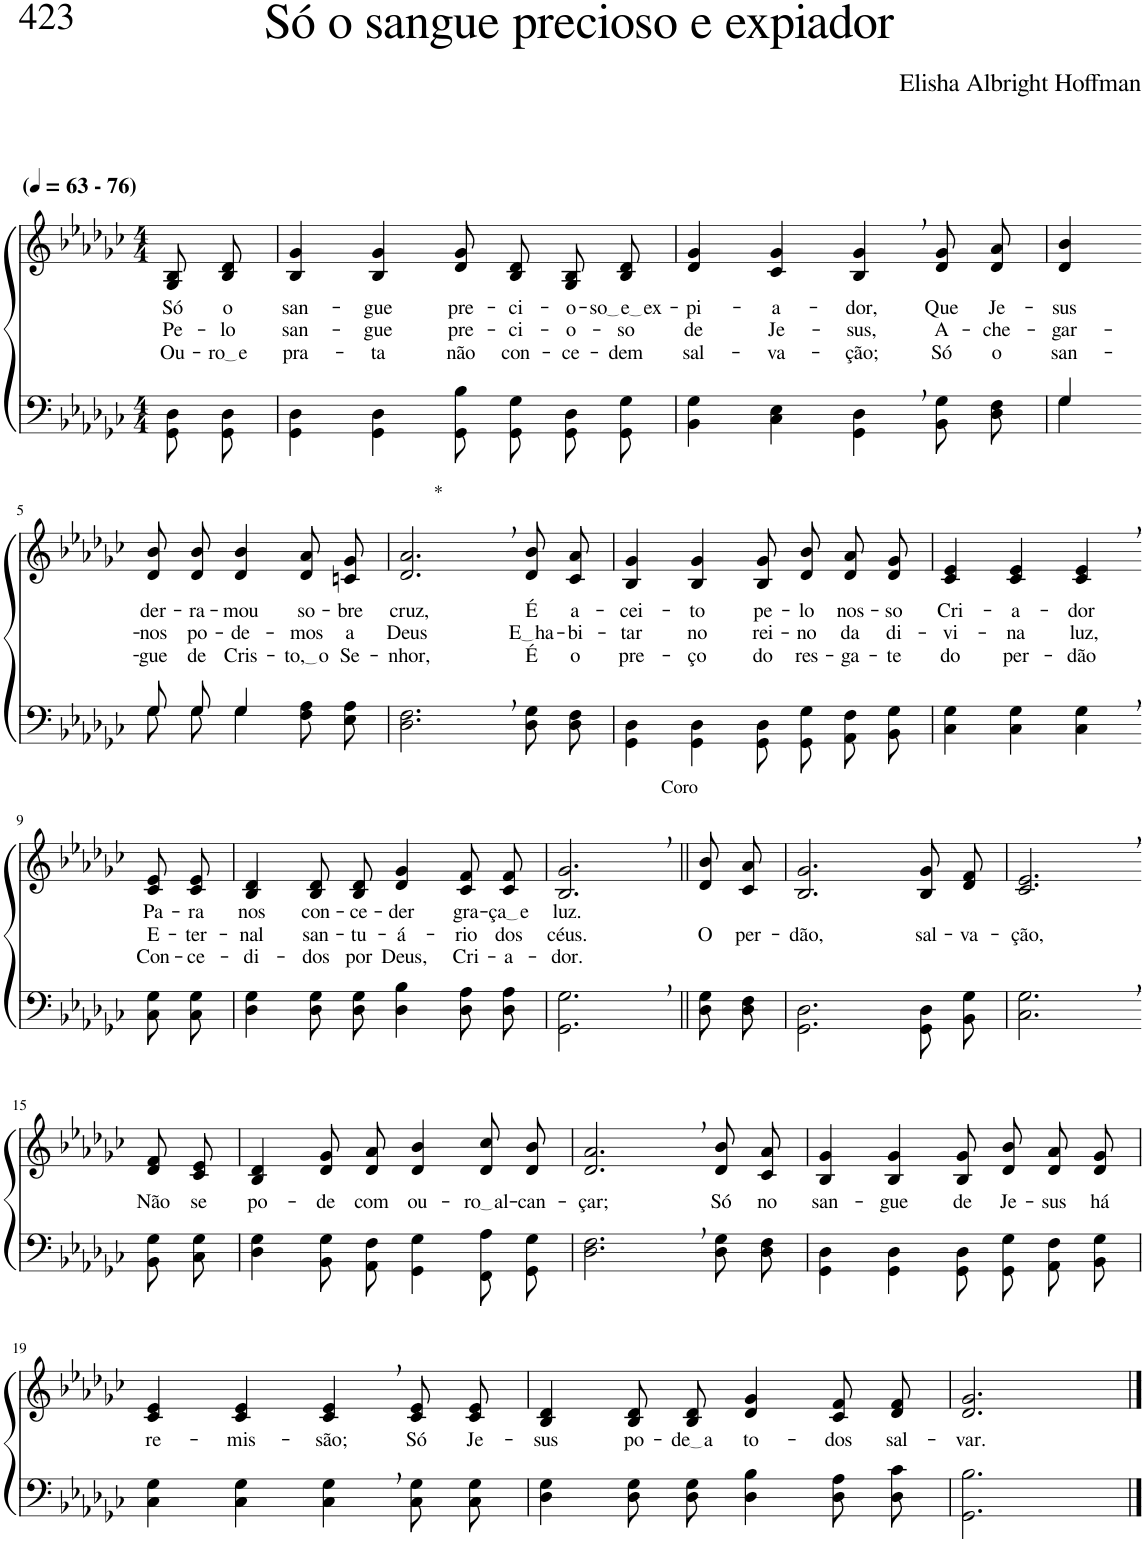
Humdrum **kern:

**kern	**kern	**text	**text	**text
*part2	*part1	*part1	*part1	*part1
*staff2	*staff1	*staff1	*staff1	*staff1
*I"Parte III e IV	*I"Parte I e II	*	*	*
*clefF4	*clefG2	*	*	*
*Trd-1c-2	*Trd-1c-2	*	*	*
*k[b-e-a-d-g-c-]	*k[b-e-a-d-g-c-]	*	*	*
*M4/4	*M4/4	*	*	*
*MM63	*MM63	*	*	*
=1	=1	=1	=1	=1
!	!LO:TX:a:B:t=(	!	!	!
!	!LO:TX:a:B:t=- 76)	!	!	!
!	!	!LO:LY:b	!LO:LY:b	!LO:LY:b
8GG-/ 8D-/L	8G-/ 8B-/L	Só	Pe-	Ou-
!	!	!LO:LY:b	!LO:LY:b	!LO:LY:b
8GG-/ 8D-/J	8B-/ 8d-/J	o	-lo	ro e
=2	=2	=2	=2	=2
!	!	!LO:LY:b	!LO:LY:b	!LO:LY:b
4GG-\ 4D-\	4B-/ 4g-/	san-	san-	pra-
!	!	!LO:LY:b	!LO:LY:b	!LO:LY:b
4GG-\ 4D-\	4B-/ 4g-/	-gue	-gue	-ta
!	!	!LO:LY:b	!LO:LY:b	!LO:LY:b
8GG-/ 8B-/L	8d-/ 8g-/L	pre-	pre-	não
!	!	!LO:LY:b	!LO:LY:b	!LO:LY:b
8GG-/ 8G-/J	8B-/ 8d-/J	-ci-	-ci-	con-
!	!	!LO:LY:b	!LO:LY:b	!LO:LY:b
8GG-/ 8D-/L	8G-/ 8B-/L	-o-	-o-	-ce-
!	!	!LO:LY:b	!LO:LY:b	!LO:LY:b
8GG-/ 8G-/J	8B-/ 8d-/J	so e ex	-so	-dem
=3	=3	=3	=3	=3
!	!	!LO:LY:b	!LO:LY:b	!LO:LY:b
4BB-\ 4G-\	4d-/ 4g-/	-pi-	de	sal-
!	!	!LO:LY:b	!LO:LY:b	!LO:LY:b
4C-\ 4E-\	4c-/ 4g-/	-a-	Je-	-va-
!	!	!LO:LY:b	!LO:LY:b	!LO:LY:b
4GG-\, 4D-\,	4B-/, 4g-/,	-dor,	-sus,	-ção;
!	!	!LO:LY:b	!LO:LY:b	!LO:LY:b
8BB-\ 8G-\L	8d-/ 8g-/L	Que	A-	Só
!	!	!LO:LY:b	!LO:LY:b	!LO:LY:b
8D-\ 8F\J	8d-/ 8a-/J	Je-	-che-	o
=4	=4	=4	=4	=4
*^	*	*	*	*
!	!	!	!LO:LY:b	!LO:LY:b	!LO:LY:b
4G-/	4G-\	4d-/ 4b-/	-sus	-gar-	san-
!!LO:LB:g=z
=5-	=5-	=5-	=5-	=5-	=5-
!	!	!	!LO:LY:b	!LO:LY:b	!LO:LY:b
8G-/L	8G-\L	8d-/ 8b-/L	der-	-nos	-gue
!	!	!	!LO:LY:b	!LO:LY:b	!LO:LY:b
8G-/J	8G-\J	8d-/ 8b-/J	-ra-	po-	de
!	!	!	!LO:LY:b	!LO:LY:b	!LO:LY:b
4G-/	4G-\	4d-/ 4b-/	-mou	-de-	Cris-
!	!	!	!LO:LY:b	!LO:LY:b	!LO:LY:b
4ryy	8F\ 8A-\L	8d-/ 8a-/L	so-	-mos	to, o
!	!	!	!LO:LY:b	!LO:LY:b	!LO:LY:b
.	8E-\ 8A-\J	8cn/ 8g-/J	-bre	a	Se-
=6	=6	=6	=6	=6	=6
!	!	!LO:TX:a:t=*	!	!	!
!	!	!	!LO:LY:b	!LO:LY:b	!LO:LY:b
*v	*v	*	*	*	*
2.D-\, 2.F\,	2.d-/, 2.a-/,	cruz,	Deus	-nhor,
!	!	!LO:LY:b	!LO:LY:b	!LO:LY:b
8D-\ 8G-\L	8d-/ 8b-/L	É	E ha	É
!	!	!LO:LY:b	!LO:LY:b	!LO:LY:b
8D-\ 8F\J	8c-/ 8a-/J	a-	-bi-	o
=7	=7	=7	=7	=7
!	!	!LO:LY:b	!LO:LY:b	!LO:LY:b
4GG-\ 4D-\	4B-/ 4g-/	-cei-	-tar	pre-
!	!	!LO:LY:b	!LO:LY:b	!LO:LY:b
4GG-\ 4D-\	4B-/ 4g-/	-to	no	-ço
!	!	!LO:LY:b	!LO:LY:b	!LO:LY:b
8GG-/ 8D-/L	8B-/ 8g-/L	pe-	rei-	do
!	!	!LO:LY:b	!LO:LY:b	!LO:LY:b
8GG-/ 8G-/J	8d-/ 8b-/J	-lo	-no	res-
!	!	!LO:LY:b	!LO:LY:b	!LO:LY:b
8AA-\ 8F\L	8d-/ 8a-/L	nos-	da	-ga-
!	!	!LO:LY:b	!LO:LY:b	!LO:LY:b
8BB-\ 8G-\J	8d-/ 8g-/J	-so	di-	-te
=8	=8	=8	=8	=8
!	!	!LO:LY:b	!LO:LY:b	!LO:LY:b
4C-\ 4G-\	4c-/ 4e-/	Cri-	-vi-	do
!	!	!LO:LY:b	!LO:LY:b	!LO:LY:b
4C-\ 4G-\	4c-/ 4e-/	-a-	-na	per-
!	!	!LO:LY:b	!LO:LY:b	!LO:LY:b
4C-\, 4G-\,	4c-/, 4e-/,	-dor	luz,	-dão
!!LO:LB:g=z
=9-	=9-	=9-	=9-	=9-
!	!	!LO:LY:b	!LO:LY:b	!LO:LY:b
8C-\ 8G-\L	8c-/ 8e-/L	Pa-	E-	Con-
!	!	!LO:LY:b	!LO:LY:b	!LO:LY:b
8C-\ 8G-\J	8c-/ 8e-/J	-ra	-ter-	-ce-
=10	=10	=10	=10	=10
!	!	!LO:LY:b	!LO:LY:b	!LO:LY:b
4D-\ 4G-\	4B-/ 4d-/	nos	-nal	-di-
!	!	!LO:LY:b	!LO:LY:b	!LO:LY:b
8D-\ 8G-\L	8B-/ 8d-/L	con-	san-	-dos
!	!	!LO:LY:b	!LO:LY:b	!LO:LY:b
8D-\ 8G-\J	8B-/ 8d-/J	-ce-	-tu-	por
!	!	!LO:LY:b	!LO:LY:b	!LO:LY:b
4D-\ 4B-\	4d-/ 4g-/	-der	-á-	Deus,
!	!	!LO:LY:b	!LO:LY:b	!LO:LY:b
8D-\ 8A-\L	8c-/ 8f/L	gra-	-rio	Cri-
!	!	!LO:LY:b	!LO:LY:b	!LO:LY:b
8D-\ 8A-\J	8c-/ 8f/J	ça e	dos	-a-
=11	=11	=11	=11	=11
!	!LO:TX:a:t=Coro	!	!	!
!	!	!LO:LY:b	!LO:LY:b	!LO:LY:b
2.GG-\, 2.G-\,	2.B-/, 2.g-/,	luz.	céus.	-dor.
=12||	=12||	=12||	=12||	=12||
!	!	!	!LO:LY:b	!
8D-\ 8G-\L	8d-/ 8b-/L	.	O	.
!	!	!	!LO:LY:b	!
8D-\ 8F\J	8c-/ 8a-/J	.	per-	.
=13	=13	=13	=13	=13
!	!	!	!LO:LY:b	!
2.GG-\ 2.D-\	2.B-/ 2.g-/	.	-dão,	.
!	!	!	!LO:LY:b	!
8GG-/ 8D-/L	8B-/ 8g-/L	.	sal-	.
!	!	!	!LO:LY:b	!
8BB-/ 8G-/J	8d-/ 8f/J	.	-va-	.
=14	=14	=14	=14	=14
!	!	!	!LO:LY:b	!
2.C-\, 2.G-\,	2.c-/, 2.e-/,	.	-ção,	.
!!LO:LB:g=z
=15-	=15-	=15-	=15-	=15-
!	!	!LO:LY:b	!	!
8BB-\ 8G-\L	8d-/ 8f/L	Não	.	.
!	!	!LO:LY:b	!	!
8C-\ 8G-\J	8c-/ 8e-/J	se	.	.
=16	=16	=16	=16	=16
!	!	!LO:LY:b	!	!
4D-\ 4G-\	4B-/ 4d-/	po-	.	.
!	!	!LO:LY:b	!	!
8BB-\ 8G-\L	8d-/ 8g-/L	-de	.	.
!	!	!LO:LY:b	!	!
8AA-\ 8F\J	8d-/ 8a-/J	com	.	.
!	!	!LO:LY:b	!	!
4GG-\ 4G-\	4d-/ 4b-/	ou-	.	.
!	!	!LO:LY:b	!	!
8FF/ 8A-/L	8d-/ 8cc-/L	ro al	.	.
!	!	!LO:LY:b	!	!
8GG-/ 8G-/J	8d-/ 8b-/J	-can-	.	.
=17	=17	=17	=17	=17
!	!	!LO:LY:b	!	!
2.D-\, 2.F\,	2.d-/, 2.a-/,	-çar;	.	.
!	!	!LO:LY:b	!	!
8D-\ 8G-\L	8d-/ 8b-/L	Só	.	.
!	!	!LO:LY:b	!	!
8D-\ 8F\J	8c-/ 8a-/J	no	.	.
=18	=18	=18	=18	=18
!	!	!LO:LY:b	!	!
4GG-\ 4D-\	4B-/ 4g-/	san-	.	.
!	!	!LO:LY:b	!	!
4GG-\ 4D-\	4B-/ 4g-/	-gue	.	.
!	!	!LO:LY:b	!	!
8GG-/ 8D-/L	8B-/ 8g-/L	de	.	.
!	!	!LO:LY:b	!	!
8GG-/ 8G-/J	8d-/ 8b-/J	Je-	.	.
!	!	!LO:LY:b	!	!
8AA-\ 8F\L	8d-/ 8a-/L	-sus	.	.
!	!	!LO:LY:b	!	!
8BB-\ 8G-\J	8d-/ 8g-/J	há	.	.
!!LO:LB:g=z
=19	=19	=19	=19	=19
!	!	!LO:LY:b	!	!
4C-\ 4G-\	4c-/ 4e-/	re-	.	.
!	!	!LO:LY:b	!	!
4C-\ 4G-\	4c-/ 4e-/	-mis-	.	.
!	!	!LO:LY:b	!	!
4C-\, 4G-\,	4c-/, 4e-/,	-são;	.	.
!	!	!LO:LY:b	!	!
8C-\ 8G-\L	8c-/ 8e-/L	Só	.	.
!	!	!LO:LY:b	!	!
8C-\ 8G-\J	8c-/ 8e-/J	Je-	.	.
=20	=20	=20	=20	=20
!	!	!LO:LY:b	!	!
4D-\ 4G-\	4B-/ 4d-/	-sus	.	.
!	!	!LO:LY:b	!	!
8D-\ 8G-\L	8B-/ 8d-/L	po-	.	.
!	!	!LO:LY:b	!	!
8D-\ 8G-\J	8B-/ 8d-/J	de a	.	.
!	!	!LO:LY:b	!	!
4D-\ 4B-\	4d-/ 4g-/	to-	.	.
!	!	!LO:LY:b	!	!
8D-\ 8A-\L	8c-/ 8f/L	-dos	.	.
!	!	!LO:LY:b	!	!
8D-\ 8c-\J	8d-/ 8f/J	sal-	.	.
=21	=21	=21	=21	=21
!	!	!LO:LY:b	!	!
2.GG-\ 2.B-\	2.d-/ 2.g-/	-var.	.	.
==	==	==	==	==
*-	*-	*-	*-	*-
